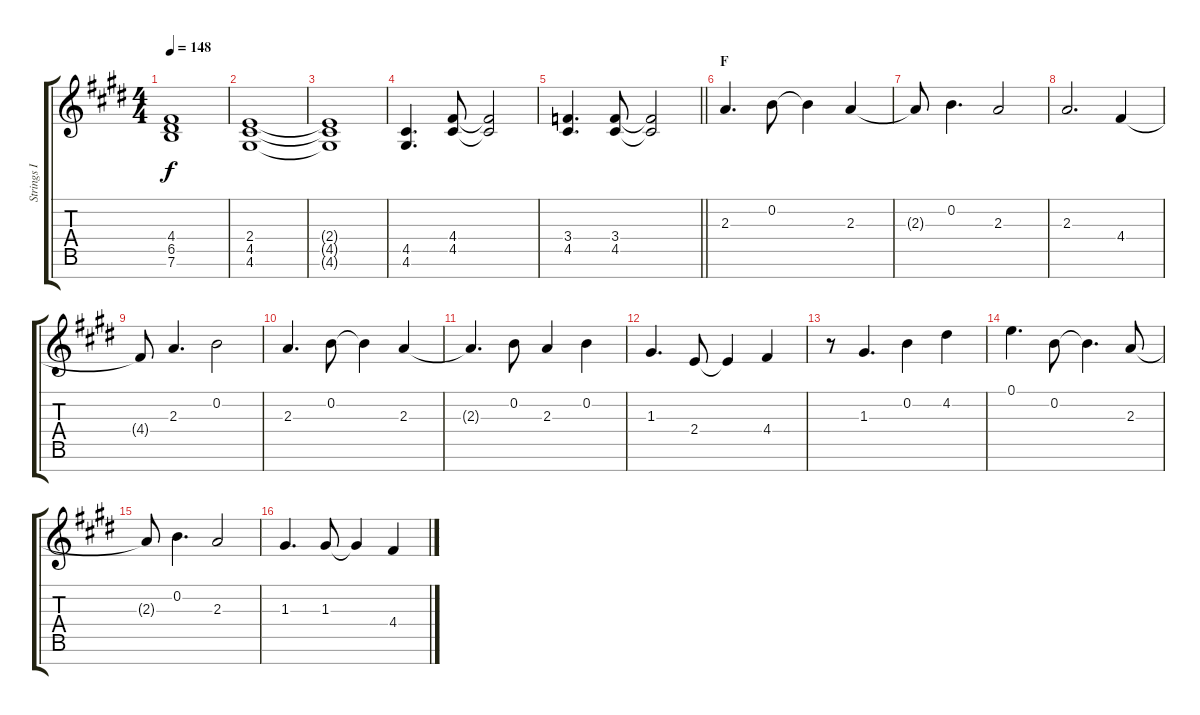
\track ("Strings I" "Strings I") {instrument stringensemble1}
\staff {score tabs}
\tuning (E5 B4 G4 D4 A3 E3 B2) {hide}
\ts (4 4)
\tempo 148
\clef g2
\ks e
(4.4 6.5 7.6).1{dy f} |
(2.4 4.5 4.6).1 |
(2.4{t} 4.5{t} 4.6{t}).1 |
(4.5 4.6).4{d} (4.4 4.5).8 (4.4{t} 4.5{t}).2 |
\barLineRight lightlight
(3.4 4.5).4{d} (3.4 4.5).8 (3.4{t} 4.5{t}).2 |
\section ("" "F")
2.3.4{d} 0.2.8 0.2{t}.4 2.3.4 |
2.3{t}.8 0.2.4{d} 2.3.2 |
2.3.2{d} 4.4.4 |
4.4{t}.8 2.3.4{d} 0.2.2 |
2.3.4{d} 0.2.8 0.2{t}.4 2.3.4 |
2.3{t}.4{d} 0.2.8 2.3.4 0.2.4 |
1.3.4{d} 2.4.8 2.4{t}.4 4.4.4 |
r.8 1.3.4{d} 0.2.4 4.2.4 |
0.1.4{d} 0.2.8 0.2{t}.4{d} 2.3.8 |
2.3{t}.8 0.2.4{d} 2.3.2 |
1.3.4{d} 1.3.8 1.3{t}.4 4.4.4
